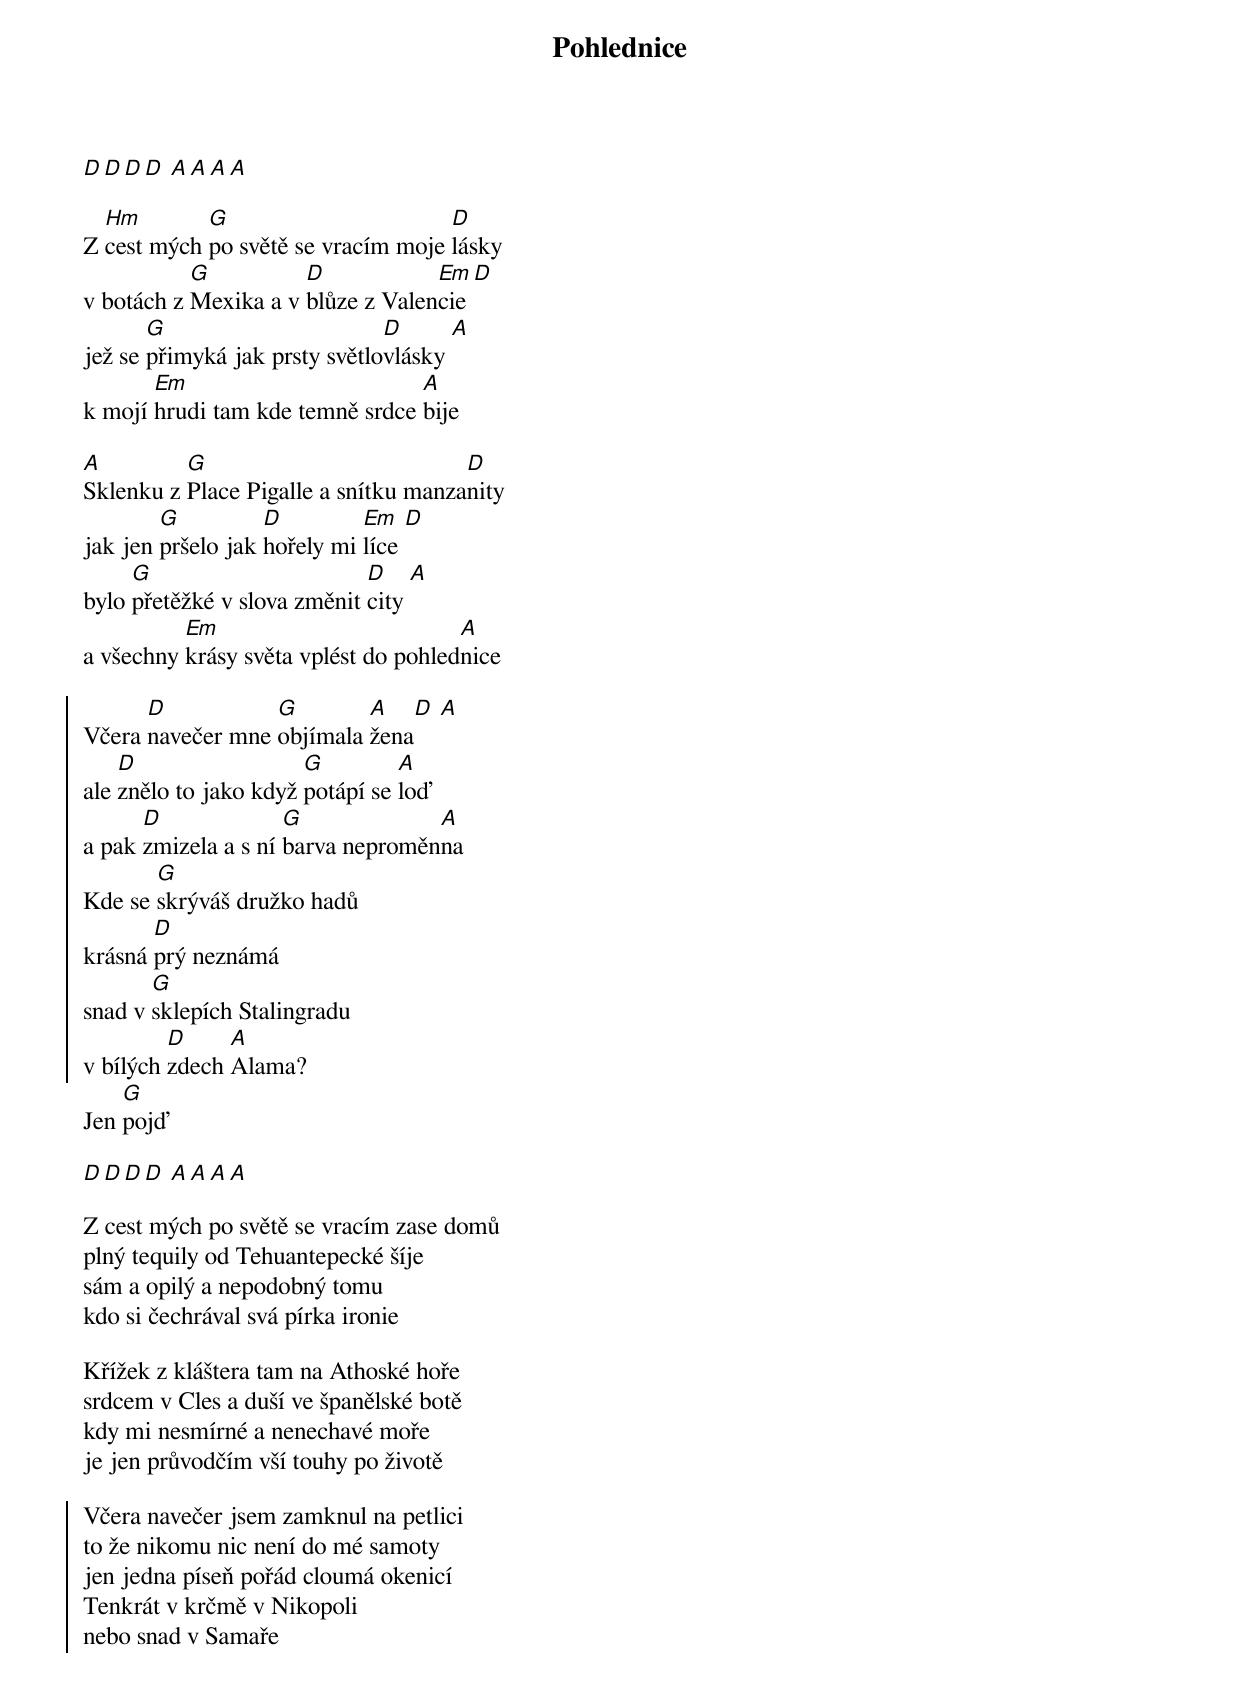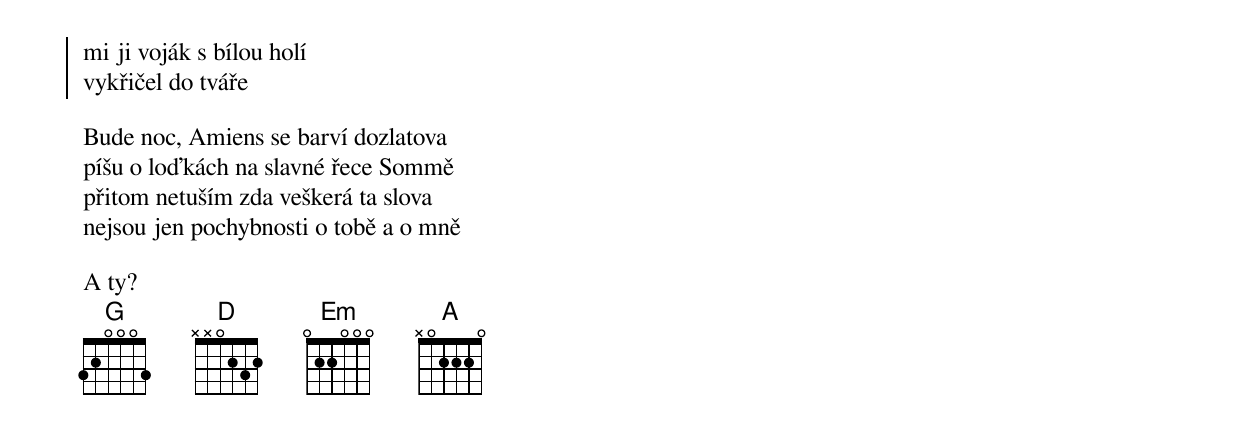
{title: Pohlednice}

[D D D D  A A A A]

Z [Hm]cest mých [G]po světě se vracím moje [D]lásky
v botách z [G]Mexika a v [D]blůze z Valen[Em]cie [D]
jež se [G]přimyká jak prsty světlo[D]vlásky [A]
k mojí [Em]hrudi tam kde temně srdce [A]bije

[A]Sklenku z [G]Place Pigalle a snítku manza[D]nity
jak jen [G]pršelo jak [D]hořely mi [Em]líce [D]
bylo [G]přetěžké v slova změnit [D]city [A]
a všechny [Em]krásy světa vplést do pohled[A]nice

{start_of_chorus}
Včera [D]navečer mne [G]objímala [A]žena[D  A]
ale [D]znělo to jako když [G]potápí se [A]loď
a pak [D]zmizela a s ní [G]barva neproměn[A]na
Kde se [G]skrýváš družko hadů
krásná [D]prý neznámá
snad v [G]sklepích Stalingradu
v bílých [D]zdech [A]Alama?
{end_of_chorus}
Jen [G]pojď

[D D D D  A A A A]

Z cest mých po světě se vracím zase domů
plný tequily od Tehuantepecké šíje
sám a opilý a nepodobný tomu
kdo si čechrával svá pírka ironie

Křížek z kláštera tam na Athoské hoře
srdcem v Cles a duší ve španělské botě
kdy mi nesmírné a nenechavé moře
je jen průvodčím vší touhy po životě

{start_of_chorus}
Včera navečer jsem zamknul na petlici
to že nikomu nic není do mé samoty
jen jedna píseň pořád cloumá okenicí
Tenkrát v krčmě v Nikopoli
nebo snad v Samaře
mi ji voják s bílou holí
vykřičel do tváře
{end_of_chorus}

Bude noc, Amiens se barví dozlatova
píšu o loďkách na slavné řece Sommě
přitom netuším zda veškerá ta slova
nejsou jen pochybnosti o tobě a o mně

A ty?
